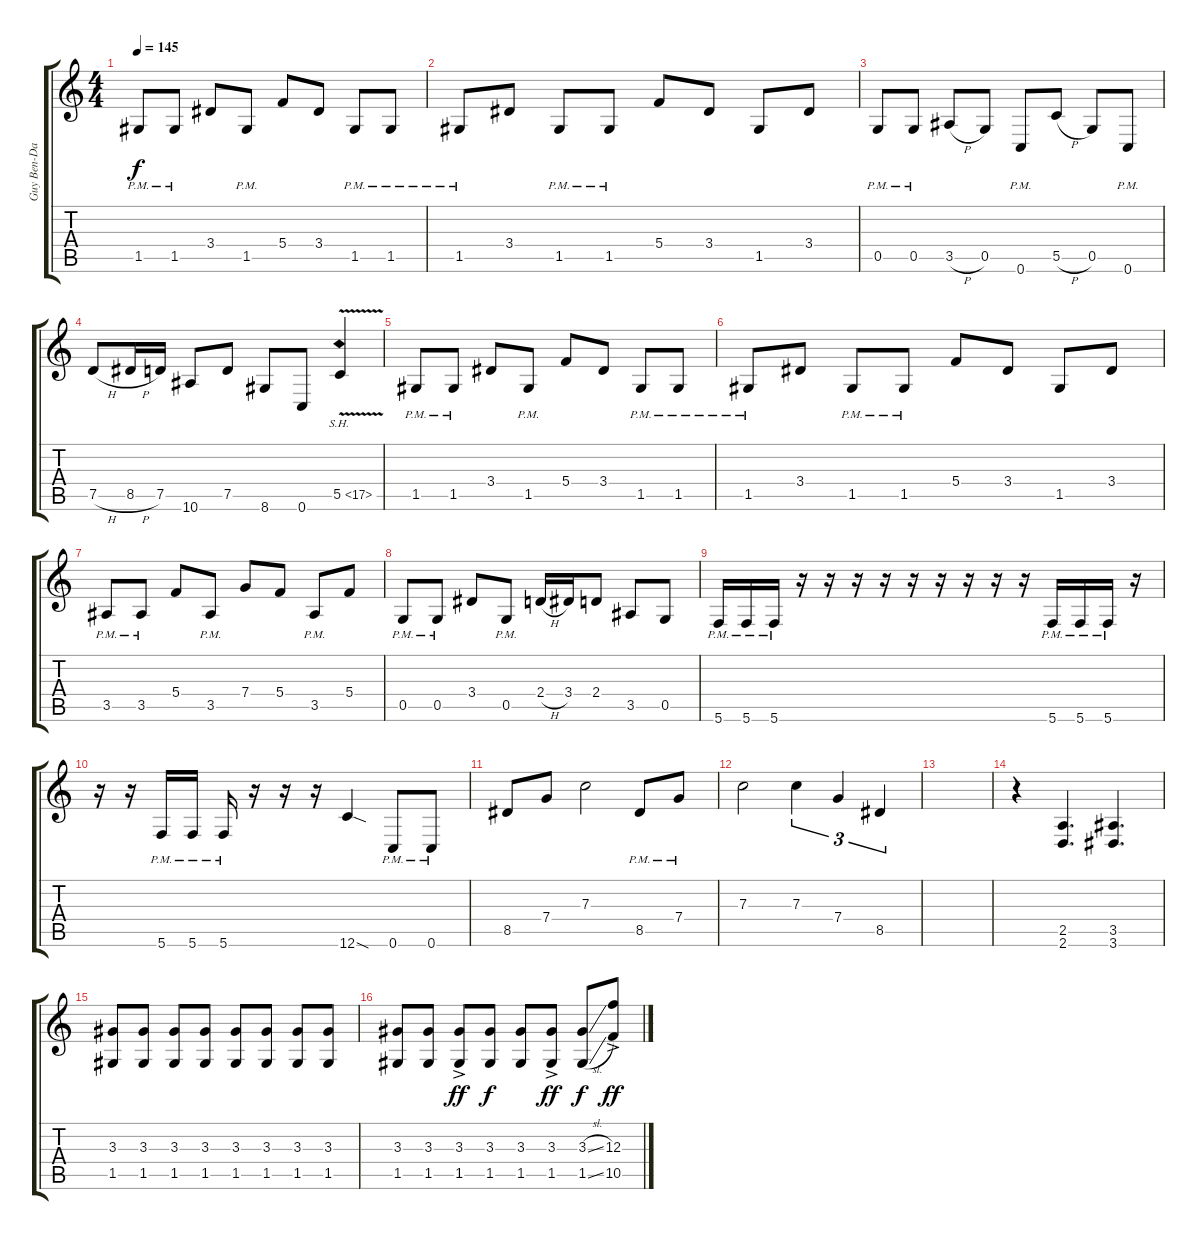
\track ("Guy Ben-David" "Guy Ben-Da") {instrument distortionguitar}
\staff {score tabs}
\tuning (D4 A3 F3 C3 G2 C2) {hide}
\ts (4 4)
\tempo 145
\clef g2
\ks c
1.5{pm}.8{dy f} 1.5{pm}.8 3.4.8 1.5{pm}.8 5.4.8 3.4.8 1.5{pm}.8 1.5{pm}.8 |
1.5{pm}.8 3.4.8 1.5{pm}.8 1.5{pm}.8 5.4.8 3.4.8 1.5.8 3.4.8 |
0.5{pm}.8 0.5{pm}.8 3.5{h}.8 0.5.8 0.6{pm}.8 5.5{h}.8 0.5.8 0.6{pm}.8 |
7.5{h}.8 8.5{h}.16 7.5.16 10.6.8 7.5.8 8.6.8 0.6.8 5.5{sh 12 v}.4 |
1.5{pm}.8 1.5{pm}.8 3.4.8 1.5{pm}.8 5.4.8 3.4.8 1.5{pm}.8 1.5{pm}.8 |
1.5{pm}.8 3.4.8 1.5{pm}.8 1.5{pm}.8 5.4.8 3.4.8 1.5.8 3.4.8 |
3.5{pm}.8 3.5{pm}.8 5.4.8 3.5{pm}.8 7.4.8 5.4.8 3.5{pm}.8 5.4.8 |
0.5{pm}.8 0.5{pm}.8 3.4.8 0.5{pm}.8 2.4{h}.16 3.4.16 2.4.8 3.5.8 0.5.8 |
5.6{pm}.16 5.6{pm}.16 5.6{pm}.16 r.16 r.16 r.16 r.16 r.16 r.16 r.16 r.16 r.16 5.6{pm}.16 5.6{pm}.16 5.6{pm}.16 r.16 |
r.16 r.16 5.6{pm}.16 5.6{pm}.16 5.6{pm}.16 r.16 r.16 r.16 12.6{sod}.4 0.6{pm}.8 0.6{pm}.8 |
8.5.8 7.4.8 7.3.2 8.5{pm}.8 7.4{pm}.8 |
7.3.2 7.3.4{tu (3 2)} 7.4.4{tu (3 2)} 8.5.4{tu (3 2)} |
|
r.4 (2.5 2.6).4{d} (3.5 3.6).4{d} |
(3.3 1.5).8 (3.3 1.5).8 (3.3 1.5).8 (3.3 1.5).8 (3.3 1.5).8 (3.3 1.5).8 (3.3 1.5).8 (3.3 1.5).8 |
(3.3 1.5).8 (3.3 1.5).8 (3.3{ac} 1.5{ac}).8{dy ff} (3.3 1.5).8{dy f} (3.3 1.5).8 (3.3{ac} 1.5{ac}).8{dy ff} (3.3{sl} 1.5{sl}).8{dy f} (12.3{ac} 10.5{ac}).8{dy ff}
